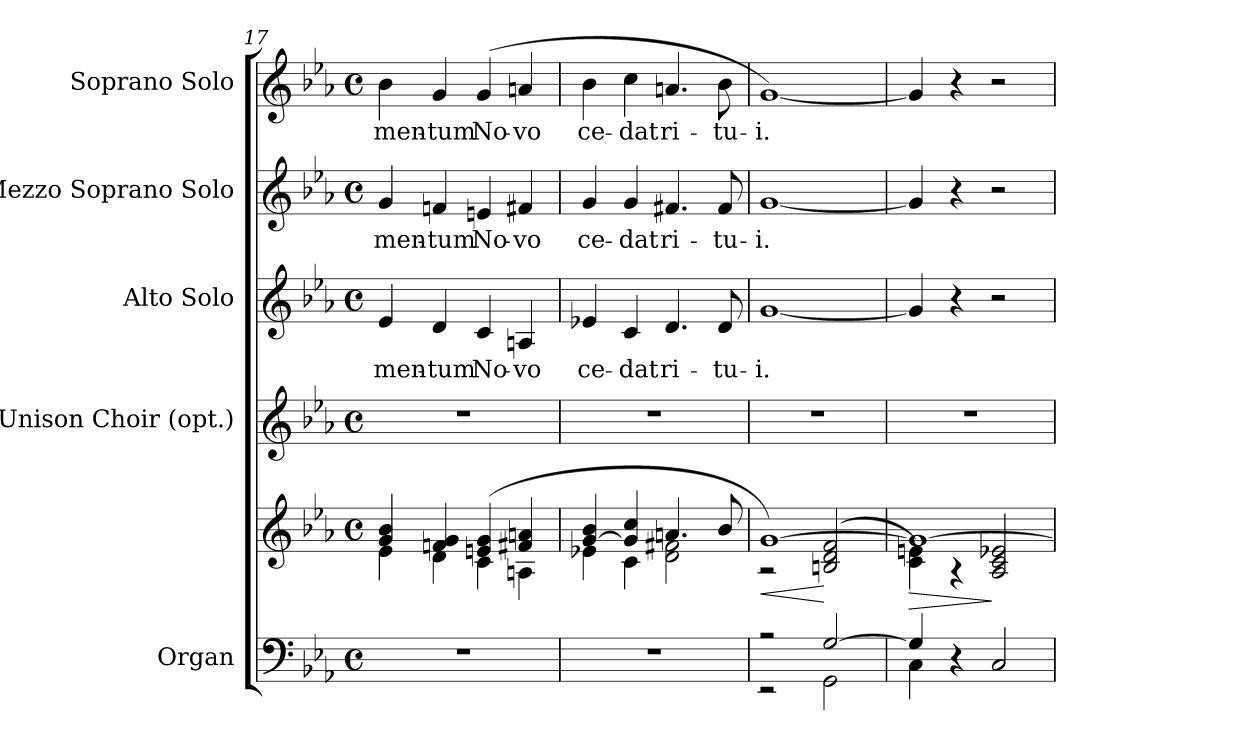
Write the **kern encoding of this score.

**kern	**kern	**dynam	**kern	**kern	**text	**kern	**text	**kern	**text
*part5	*part5	*part5	*part4	*part3	*part3	*part2	*part2	*part1	*part1
*staff6	*staff5	*staff5/6	*staff4	*staff3	*staff3	*staff2	*staff2	*staff1	*staff1
*I"Organ	*	*	*I"Unison Choir (opt.)	*I"Alto Solo	*	*I"Mezzo Soprano Solo	*	*I"Soprano Solo	*
*I'Org.	*	*	*	*I'A. Solo	*	*I'MS. Solo	*	*I'S. Solo	*
*clefF4	*clefG2	*	*clefG2	*clefG2	*	*clefG2	*	*clefG2	*
*k[b-e-a-]	*k[b-e-a-]	*	*k[b-e-a-]	*k[b-e-a-]	*	*k[b-e-a-]	*	*k[b-e-a-]	*
*E-:	*E-:	*	*E-:	*E-:	*	*E-:	*	*E-:	*
*M4/4	*M4/4	*	*M4/4	*M4/4	*	*M4/4	*	*M4/4	*
*met(c)	*met(c)	*	*met(c)	*met(c)	*	*met(c)	*	*met(c)	*
=17	=17	=17	=17	=17	=17	=17	=17	=17	=17
*	*^	*	*	*	*	*	*	*	*
!	!	!	!	!	!	!LO:LY:b:color=#000000	!	!	!	!
!	!	!	!	!	!	!	!	!LO:LY:b:color=#000000	!	!
!	!	!	!	!	!	!	!	!	!	!LO:LY:b:color=#000000
1r	4gi/ 4b-i	4e-i\	.	1r	4e-i/	-men-	4gi/	-men-	4b-i\	-men-
!	!	!	!	!	!	!LO:LY:b:color=#000000	!	!	!	!
!	!	!	!	!	!	!	!	!LO:LY:b:color=#000000	!	!
!	!	!	!	!	!	!	!	!	!	!LO:LY:b:color=#000000
.	4fni/ 4gi	4di\	.	.	4di/	-tum	4fni/	-tum	4gi/	-tum
!	!	!	!	!	!	!LO:LY:b:color=#000000	!	!	!	!
!	!	!	!	!	!	!	!	!LO:LY:b:color=#000000	!	!
!	!	!	!	!	!	!	!	!	!	!LO:LY:b:color=#000000
.	(4eni/ 4gi	4ci\	.	.	4ci/	No-	4eni/	No-	(4gi/	No-
!	!	!	!	!	!	!LO:LY:b:color=#000000	!	!	!	!
!	!	!	!	!	!	!	!	!LO:LY:b:color=#000000	!	!
!	!	!	!	!	!	!	!	!	!	!LO:LY:b:color=#000000
.	4f#Xi/ 4ani	4Ani\	.	.	4Ani/	-vo	4f#Xi/	-vo	4ani/	-vo
=18	=18	=18	=18	=18	=18	=18	=18	=18	=18	=18
!	!	!	!	!	!	!LO:LY:b:color=#000000	!	!	!	!
!	!	!	!	!	!	!	!	!LO:LY:b:color=#000000	!	!
!	!	!	!	!	!	!	!	!	!	!LO:LY:b:color=#000000
1r	[4gi/ 4b-i	4e-Xi\	.	1r	4e-Xi/	ce-	4gi/	ce-	4b-i\	ce-
!	!	!	!	!	!	!LO:LY:b:color=#000000	!	!	!	!
!	!	!	!	!	!	!	!	!LO:LY:b:color=#000000	!	!
!	!	!	!	!	!	!	!	!	!	!LO:LY:b:color=#000000
.	4gi/] 4cci	4ci\	.	.	4ci/	-dat	4gi/	-dat	4cci\	-dat
!	!	!	!	!	!	!LO:LY:b:color=#000000	!	!	!	!
!	!	!	!	!	!	!	!	!LO:LY:b:color=#000000	!	!
!	!	!	!	!	!	!	!	!	!	!LO:LY:b:color=#000000
.	4.ani/	2di\ 2f#Xi	.	.	4.di/	ri-	4.f#Xi/	ri-	4.ani/	ri-
!	!	!	!	!	!	!LO:LY:b:color=#000000	!	!	!	!
!	!	!	!	!	!	!	!	!LO:LY:b:color=#000000	!	!
!	!	!	!	!	!	!	!	!	!	!LO:LY:b:color=#000000
.	8b-i/	.	.	.	8di/	-tu-	8f#i/	-tu-	8b-i\	-tu-
=19	=19	=19	=19	=19	=19	=19	=19	=19	=19	=19
*^	*	*	*	*	*	*	*	*	*	*
!	!	!	!	!LO:HP:b	!	!	!	!	!	!	!
!	!	!	!	!	!	!	!LO:LY:b:color=#000000	!	!	!	!
!	!	!	!	!	!	!	!	!	!LO:LY:b:color=#000000	!	!
!	!	!	!	!	!	!	!	!	!	!	!LO:LY:b:color=#000000
2r	2r	[1gi)	2r	<	1r	[1gi	-i.	[1gi	-i.	[1gi)	-i.
[2Gi/	2GGi\	.	(2Bni/ 2di 2fi	[	.	.	.	.	.	.	.
=20	=20	=20	=20	=20	=20	=20	=20	=20	=20	=20	=20
!	!	!	!	!LO:HP:b	!	!	!	!	!	!	!
4Gi/]	4Ci\	1gi_	4ci\ 4eni)	>	1r	4gi/]	.	4gi/]	.	4gi/]	.
4r	2.ryy	.	4r	.	.	4r	.	4r	.	4r	.
2Ci/	.	.	2A-i/ 2ci 2e-Xi	]	.	2r	.	2r	.	2r	.
*v	*v	*	*	*	*	*	*	*	*	*	*
*	*v	*v	*	*	*	*	*	*	*	*
=	=	=	=	=	=	=	=	=	=
*-	*-	*-	*-	*-	*-	*-	*-	*-	*-
